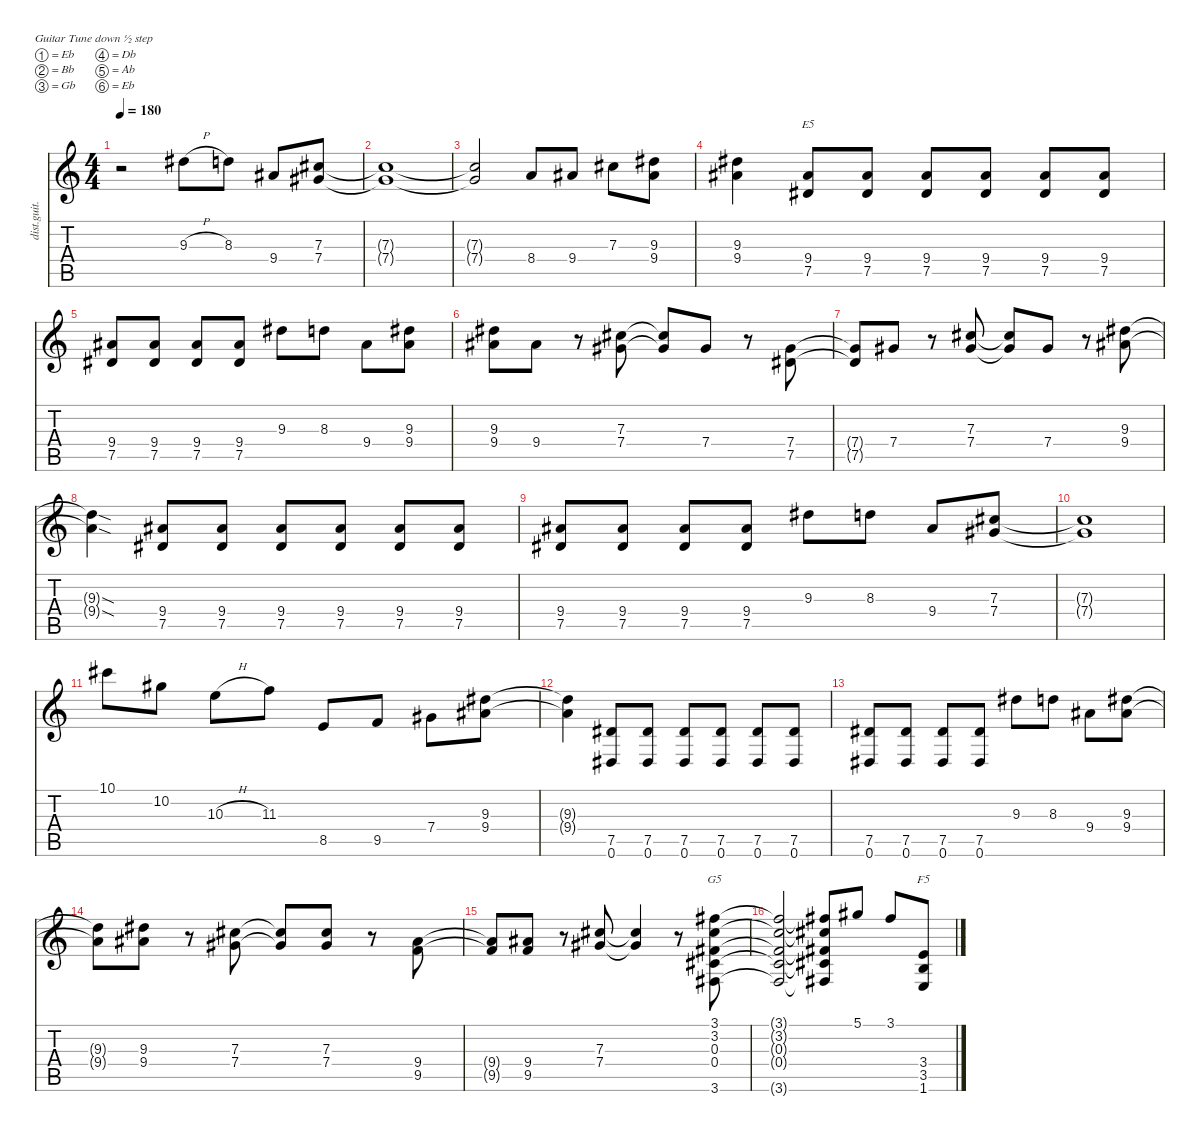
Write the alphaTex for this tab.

\defaultSystemsLayout 4
\hideDynamics
\bracketExtendMode nobrackets
\otherSystemsTrackNameOrientation horizontal
\track (" Guitar 2" "dist.guit.") {instrument distortionguitar}
\staff {score tabs}
\tuning (Eb4 Bb3 Gb3 Db3 Ab2 Eb2)
\chord ("E5" x x x 9 7 x) {firstfret 7 showdiagram false showfingering false}
\chord ("G5" 3 3 0 0 x 3) {showdiagram false showfingering false barre 3}
\chord ("F5" x x x 3 3 1) {showdiagram false showfingering false}
\ts (4 4)
\tempo 180
\clef g2
\ks c
r.2{dy f beam Down} 9.3{h acc #}.8{dy mf beam Down} 8.3.8{beam Down} 9.4{acc #}.8{beam Up} (7.4{acc #} 7.3{acc #}).8{beam Up} |
(7.3{t acc #} 7.4{t acc #}).1{beam Up} |
(7.3{t acc #} 7.4{t acc #}).2{beam Up} 8.4.8{beam Up} 9.4{acc #}.8{beam Up} 7.3{acc #}.8{beam Down} (9.3{acc #} 9.4{acc #}).8{beam Down} |
(9.4{acc #} 9.3{acc #}).4{dy f beam Down} (7.5{acc #} 9.4{acc #}).8{ch "E5" beam Up} (7.5{acc #} 9.4{acc #}).8{beam Up} (7.5{acc #} 9.4{acc #}).8{beam Up} (7.5{acc #} 9.4{acc #}).8{beam Up} (7.5{acc #} 9.4{acc #}).8{beam Up} (7.5{acc #} 9.4{acc #}).8{beam Up} |
(7.5{acc #} 9.4{acc #}).8{beam Up} (7.5{acc #} 9.4{acc #}).8{beam Up} (7.5{acc #} 9.4{acc #}).8{beam Up} (7.5{acc #} 9.4{acc #}).8{beam Up} 9.3{acc #}.8{beam Down} 8.3.8{beam Down} 9.4{acc #}.8{beam Down} (9.4{acc #} 9.3{acc #}).8{beam Down} |
(9.3{acc #} 9.4{acc #}).8{beam Down} 9.4{acc #}.8{beam Down} r.8{beam Down} (7.4{acc #} 7.3{acc #}).8{beam Up} (7.3{t acc #} 7.4{t acc #}).8{beam Up} 7.4{acc #}.8{beam Up} r.8{beam Down} (7.5{acc #} 7.4{acc #}).8{beam Up} |
(7.4{t acc #} 7.5{t acc #}).8{beam Up} 7.4{acc #}.8{beam Up} r.8{beam Up} (7.3{acc #} 7.4{acc #}).8{beam Up} (7.4{t acc #} 7.3{t acc #}).8{beam Up} 7.4{acc #}.8{beam Up} r.8{beam Down} (9.4{acc #} 9.3{acc #}).8{beam Down} |
(9.3{sod t acc #} 9.4{sod t acc #}).4{beam Down} (7.5{acc #} 9.4{acc #}).8{beam Up} (7.5{acc #} 9.4{acc #}).8{beam Up} (7.5{acc #} 9.4{acc #}).8{beam Up} (7.5{acc #} 9.4{acc #}).8{beam Up} (7.5{acc #} 9.4{acc #}).8{beam Up} (7.5{acc #} 9.4{acc #}).8{beam Up} |
(7.5{acc #} 9.4{acc #}).8{beam Up} (7.5{acc #} 9.4{acc #}).8{beam Up} (7.5{acc #} 9.4{acc #}).8{beam Up} (7.5{acc #} 9.4{acc #}).8{beam Up} 9.3{acc #}.8{beam Down} 8.3.8{beam Down} 9.4{acc #}.8{beam Up} (7.4{acc #} 7.3{acc #}).8{beam Up} |
(7.3{t acc #} 7.4{t acc #}).1{beam Up} |
10.1{acc #}.8{beam Down} 10.2{acc #}.8{beam Down} 10.3{h}.8{beam Down} 11.3.8{beam Down} 8.5.8{beam Up} 9.5.8{beam Up} 7.4{acc #}.8{beam Down} (9.4{acc #} 9.3{acc #}).8{beam Down} |
(9.3{t acc #} 9.4{t acc #}).4{beam Down} (0.6{acc #} 7.5{acc #}).8{beam Up} (0.6{acc #} 7.5{acc #}).8{beam Up} (0.6{acc #} 7.5{acc #}).8{beam Up} (0.6{acc #} 7.5{acc #}).8{beam Up} (0.6{acc #} 7.5{acc #}).8{beam Up} (0.6{acc #} 7.5{acc #}).8{beam Up} |
(0.6{acc #} 7.5{acc #}).8{beam Up} (0.6{acc #} 7.5{acc #}).8{beam Up} (0.6{acc #} 7.5{acc #}).8{beam Up} (0.6{acc #} 7.5{acc #}).8{beam Up} 9.3{acc #}.8{beam Down} 8.3.8{beam Down} 9.4{acc #}.8{beam Down} (9.4{acc #} 9.3{acc #}).8{beam Down} |
(9.3{t acc #} 9.4{t acc #}).8{beam Down} (9.4{acc #} 9.3{acc #}).8{beam Down} r.8{beam Down} (7.3{acc #} 7.4{acc #}).8{beam Up} (7.4{t acc #} 7.3{t acc #}).8{beam Up} (7.3{acc #} 7.4{acc #}).8{beam Up} r.8{beam Down} (9.5 9.4{acc #}).8{beam Up} |
(9.4{t acc #} 9.5{t}).8{beam Up} (9.5 9.4{acc #}).8{beam Up} r.8{beam Up} (7.4{acc #} 7.3{acc #}).8{beam Up} (7.3{t acc #} 7.4{t acc #}).4{beam Up} r.8{beam Down} (3.6{acc #} 3.1{acc #} 3.2{acc #} 0.3{acc #} 0.4{acc #}).8{ch "G5" beam Up} |
(3.6{t acc #} 3.1{t acc #} 3.2{t acc #} 0.3{t acc #} 0.4{t acc #}).2{beam Up} (3.1{t acc #} 3.2{t acc #} 0.3{t acc #} 0.4{t acc #} 3.6{t acc #}).8{beam Up} 5.1{acc #}.8{beam Up} 3.1{acc #}.8{beam Up} (1.6 3.5 3.4).8{ch "F5" beam Up}
